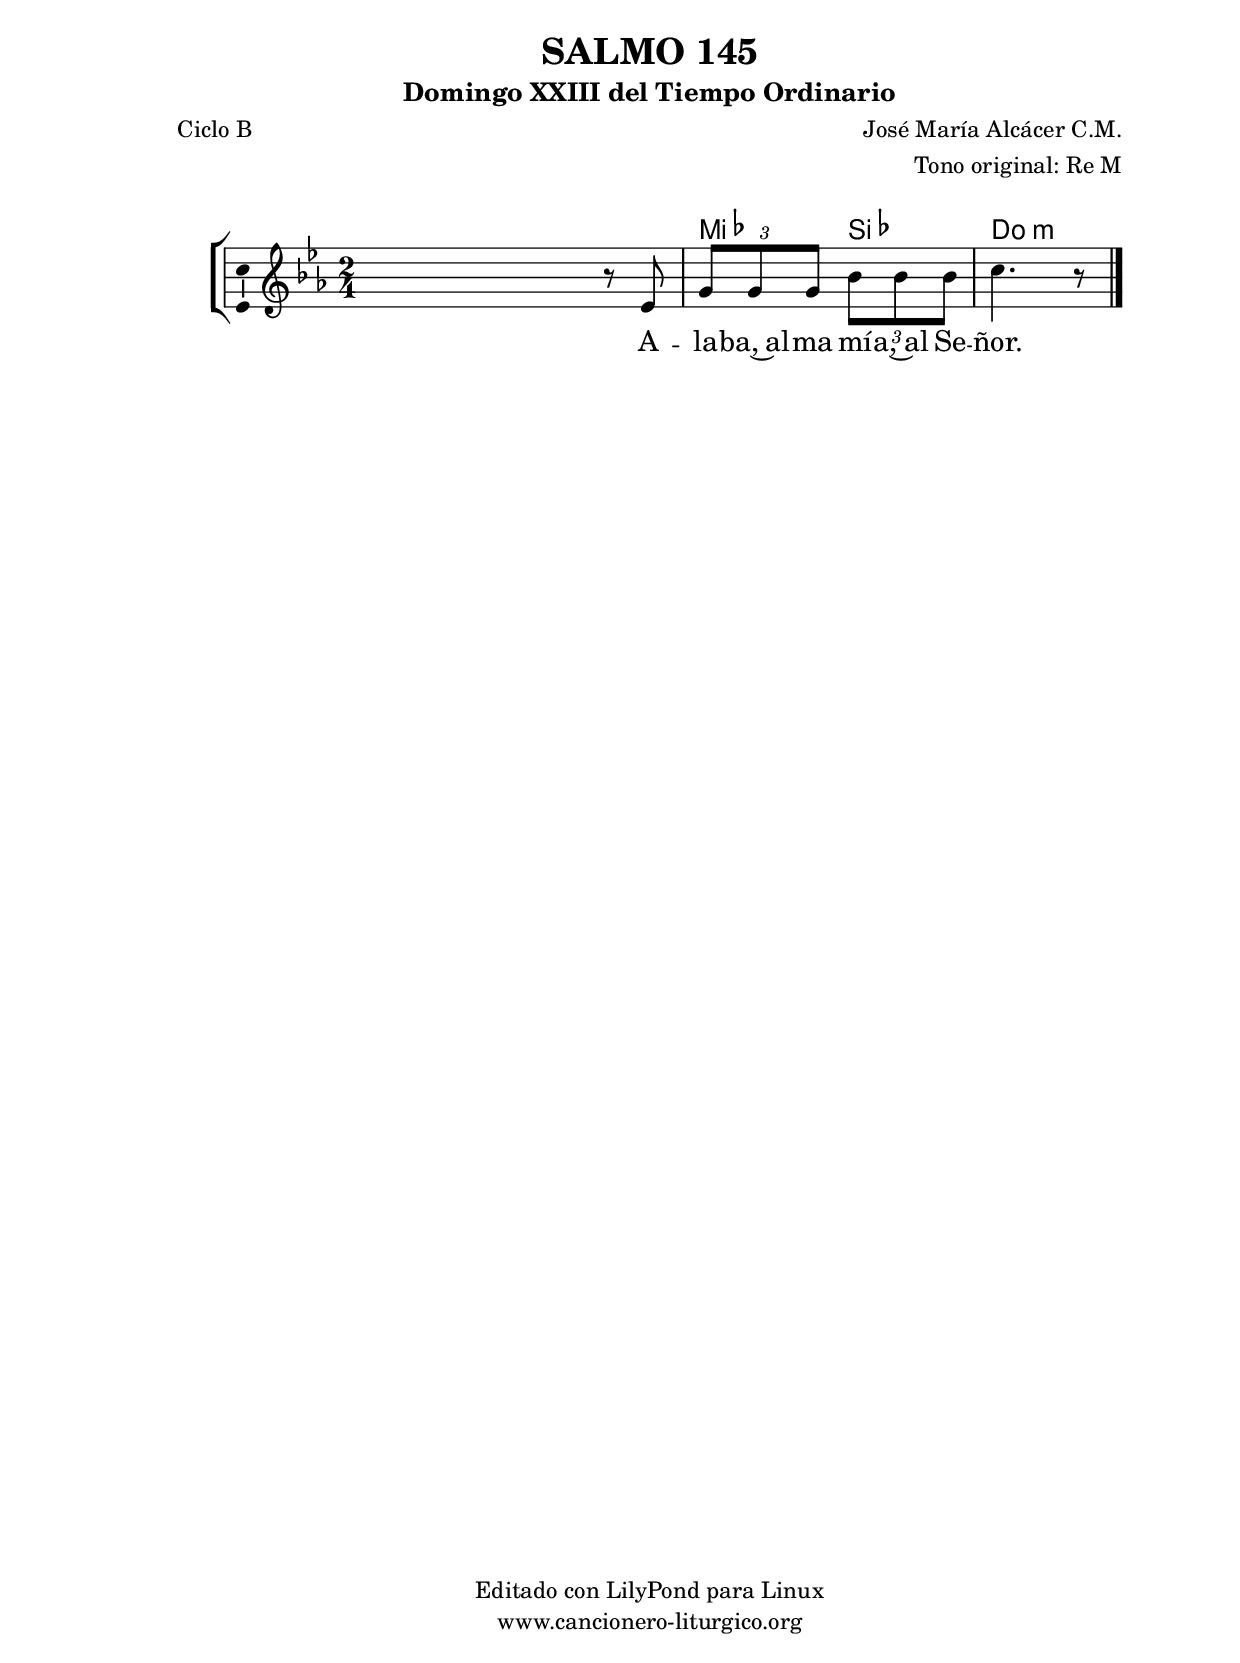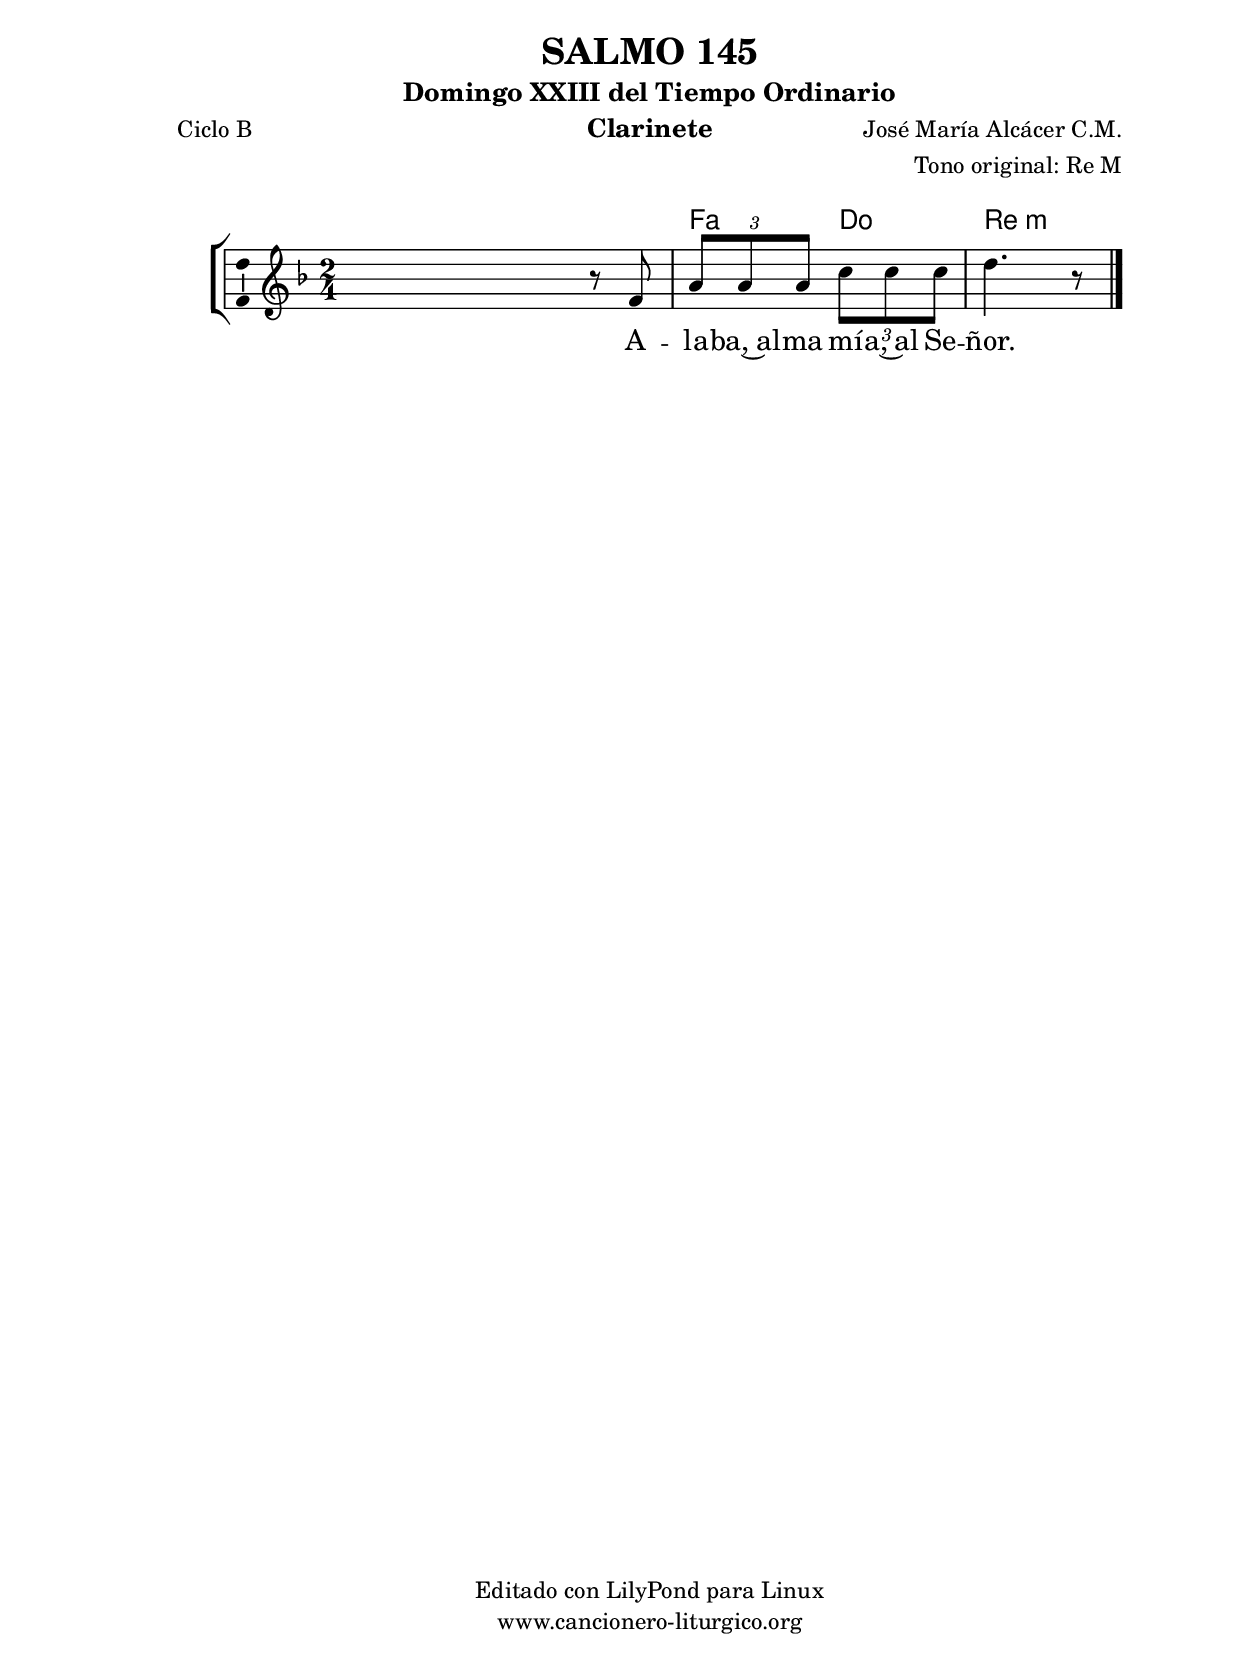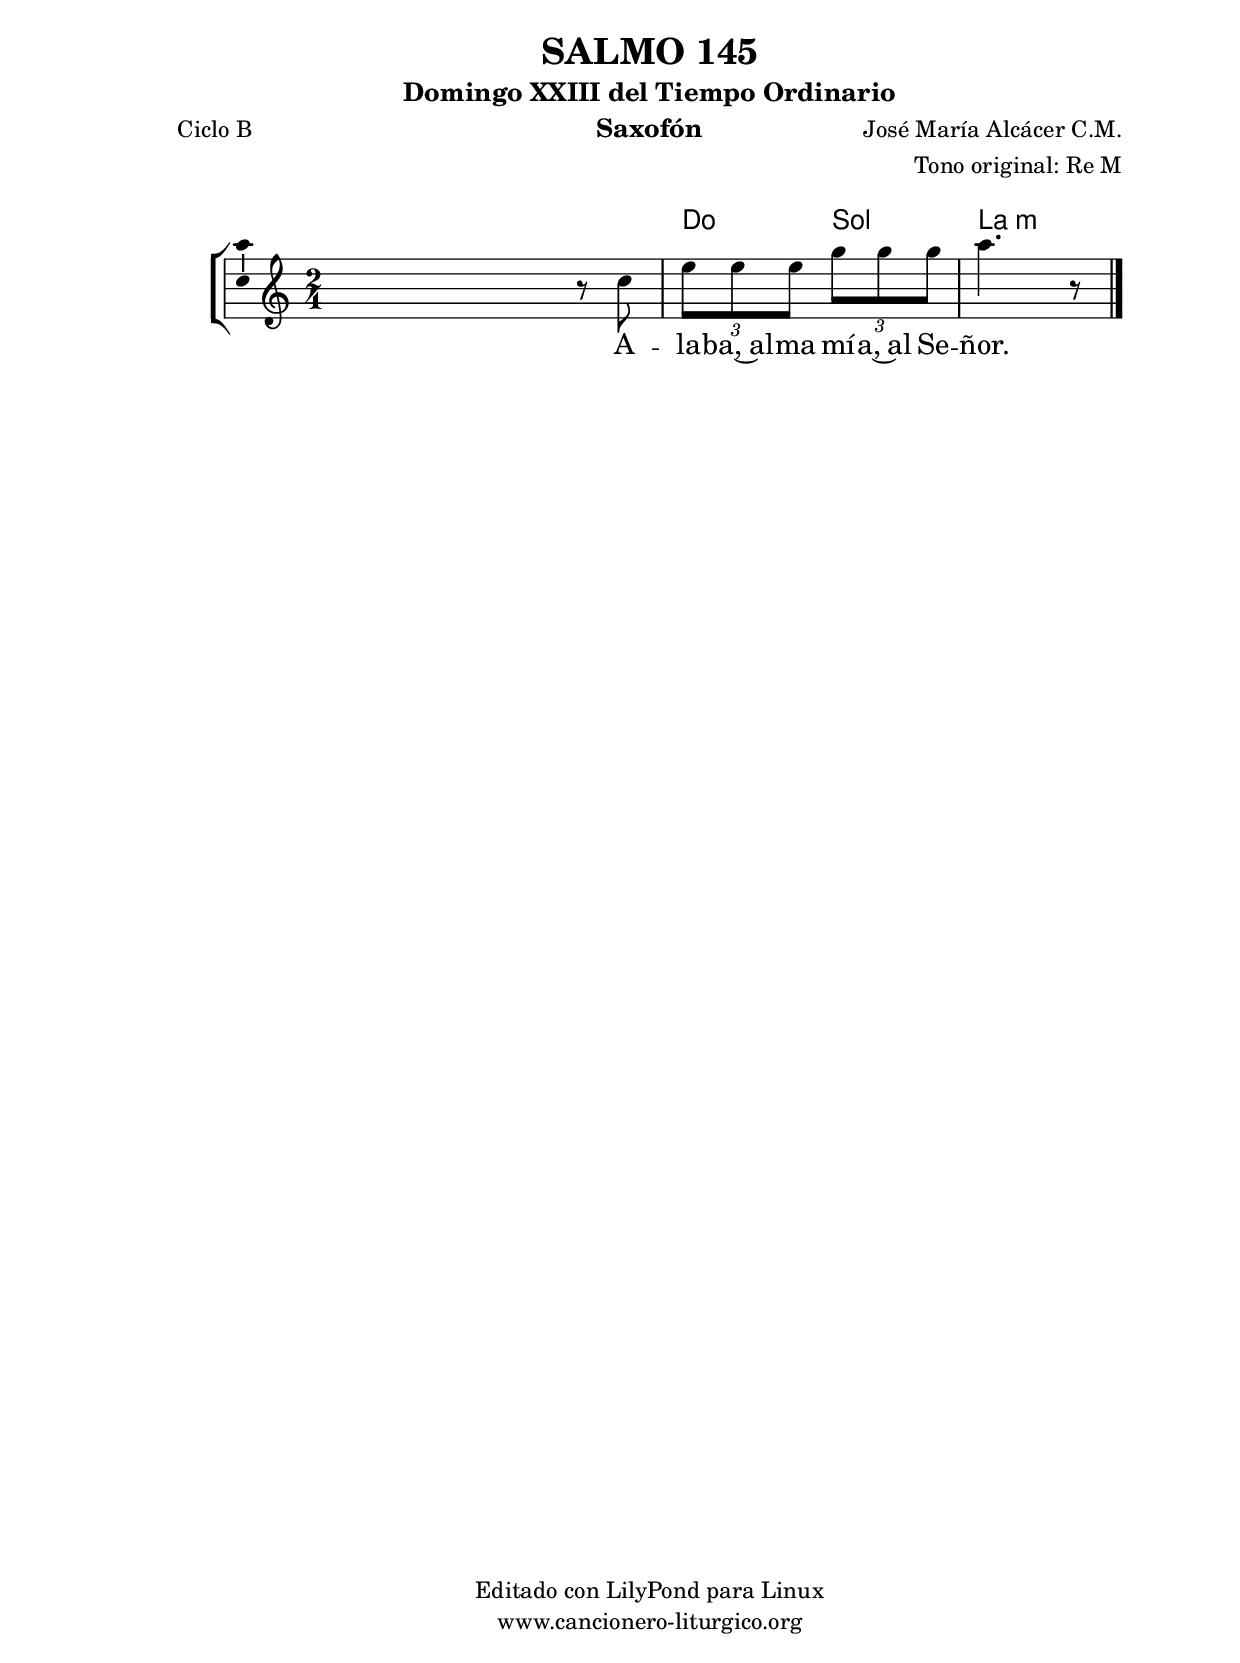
%
%para convertir .midi en .wav:
%timidity filename.midi -Ow -o finename.wav
%
%
%Para convertir de .wav a .mp3:
%lame -h -m j filename.wav
%
%
%para escuchar el midi:
%timidity nombrefichero.midi
%


%versión de lilypond para la que se ha escrito esta partitura:
\version "2.16.0"

	%Tamaño papel
	#(set-default-paper-size "a4")
	%Tamaño partitura
	#(set-global-staff-size 20)
	%No responde al pulsar sobre una nota
	#(ly:set-option 'point-and-click #f)

%parámetros del encabezamiento:
\header {
	title = "SALMO 145"
	subtitle = "Domingo XXIII del Tiempo Ordinario"
	composer = "José María Alcácer C.M."
	poet = "Ciclo B"
	meter = ""
	arranger = "Tono original: Re M"
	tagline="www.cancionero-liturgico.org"
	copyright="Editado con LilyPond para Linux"
	}

%parámetros asociados al papel:
\paper  {
	oddHeaderMarkup = \markup {\fill-line { \on-the-fly #not-first-page \fromproperty #'header:title \on-the-fly #not-first-page \fromproperty #'header:composer }}
	evenHeaderMarkup = \markup {\fill-line { \fromproperty #'header:composer \fromproperty #'header:title }}
	#(set-paper-size "a4")
	print-page-number = ##f
	first-page-number = 1
	print-first-page-number = ##f
%	head-separation = 3.0 \cm
	top-margin = 2.0 \cm
	bottom-margin = 0.5\cm
%%%	bottom-margin = -1.0\cm
	left-margin = 3.0 \cm
	line-width = 16.0 \cm 
	indent = 8\mm
	interscoreline = 2.\mm
	between-system-space = 15\mm
%	para que las partituras no llenen la hoja:
	ragged-bottom = ##t
%	idem para la última hoja:
	ragged-last-bottom = ##f
%	para que las partituras llenen el ancho del papel:
	ragged-last = ##f
	after-title-space = 2.5 \cm
%page-count=1
%system-count=8

	%Flexible Vertical Spacing
%	markup-markup-spacing =
%	#'((basic-distance . 15) (minimum-distance . 15) (padding . 3))
	markup-system-spacing =
	#'((basic-distance . 15) (minimum-distance . 15) (padding . 3))
	system-system-spacing =
	#'((basic-distance . 15) (minimum-distance . 15) (padding . 3))
	score-system-spacing =
	#'((basic-distance . 15) (minimum-distance . 15) (padding . 5))
%	top-system-spacing = % header
%	#'((basic-distance . 8) (minimum-distance . 0) (padding . 3))
%	top-markup-spacing =
%	#'((basic-distance . 20) (minimum-distance . 20) (padding . 3))
	last-bottom-spacing = % footer
	#'((basic-distance . 5) (minimum-distance . 5) (padding . 3))
%	score-markup-spacing =
%	#'((basic-distance . 16) (minimum-distance . 13) (padding . 3))

	}


%parámetros que afectan a toda la partitura:
global =  {
	%clave de sol (G):
	\clef G
	%armadura:
	\transpose d ees
	\key d \major
	\tempo 4=63
	\set Score.tempoHideNote = ##t
	}


acordes = {
	\italianChords
	\chordmode {
	\transpose d ees
{

s2
d4 a b2:m

	}
	}
}

melodia = 
	\transpose d ees
{
	\relative c'{

\time 2/4

s4 r8 d8
\times 2/3 {fis8 fis fis} \times 2/3 {a8 a a}
b4. r8

	\bar "|."
	}
	}


texto = \lyricmode {
A -- la -- ba,~al -- ma mí -- a,~al Se -- ñor.
	}


acordesStaff = \context ChordNames = acordesStaff <<
	\set chordChanges = ##t
	\acordes
	>>


vozStaff = \context Voice = vozStaff
\with {\consists "Ambitus_engraver"}
<<
%	\set Staff.instrumentName = ""
%	\set Staff.shortInstrumentName = ""
%	\set Staff.midiInstrument = #"clarinet"
%	\set Staff.midiInstrument = #"cello"
%	\set Staff.midiInstrument = #"flute"
	\set Staff.midiInstrument = #"electric guitar (jazz)"
%	\set Staff.midiInstrument = #"english horn"
%	\set Staff.midiInstrument = #"violin"
%	\set Staff.midiInstrument = #"glockenspiel"
	\set Staff.midiMinimumVolume = #0.7
	\set Staff.midiMaximumVolume = #0.9
	\global
	\melodia
	>>


textoStaff = \context Lyrics = textoStaff <<
	\lyricsto vozStaff \texto
	>>

\book {
	\score {
		\context ChoirStaff {
			\override StaffGroup.SystemStartBracket #'collapse-height = #1
			\override Score.SystemStartBar #'collapse-height = #1
			<<
			\acordesStaff
			\vozStaff
			\textoStaff
			>>
			}
		\layout {
	    		\context {
				\Lyrics
				\override LyricText #'font-size = #2
				}
	   		 \context {
				\Score
				%fontSize = #3
				\override StaffSymbol #'staff-space = #(magstep +3)
				%\override Beam #'thickness = #0.55
				%\override SpacingSpanner #'spacing-increment = #1.0
				%\override Slur #'height-limit = #1.5
				}
			}
		}
	\score {
		\unfoldRepeats
		\context ChoirStaff {
			<<
			\acordesStaff
			\vozStaff
			>>
			}
		\midi {
	  		\context {
	  			\Score
				tempoWholesPerMinute = #(ly:make-moment 70 4)
				}
			}
		}
	}

%Partitura para clarinete
#(define output-suffix "C")
\book {
	\header{
		instrument = "Clarinete"
		}
	\score {
		\context ChoirStaff {
			\override StaffGroup.SystemStartBracket #'collapse-height = #1
			\override Score.SystemStartBar #'collapse-height = #1
\transpose c d
			<<
			\acordesStaff
			\vozStaff
			\textoStaff
			>>
			}
		\layout {
	    		\context {
				\Lyrics
				\override LyricText #'font-size = #2
				}
	   		 \context {
				\Score
				%fontSize = #3
				\override StaffSymbol #'staff-space = #(magstep +3)
				%\override Beam #'thickness = #0.55
				%\override SpacingSpanner #'spacing-increment = #1.0
				%\override Slur #'height-limit = #1.5
				}
			}
		}
	}

%Partitura para saxofón
#(define output-suffix "S")
\book {
	\header{
		instrument = "Saxofón"
		}
	\score {
		\context ChoirStaff {
			\override StaffGroup.SystemStartBracket #'collapse-height = #1
			\override Score.SystemStartBar #'collapse-height = #1
\transpose c a
			<<
			\acordesStaff
			\vozStaff
			\textoStaff
			>>
			}
		\layout {
	    		\context {
				\Lyrics
				\override LyricText #'font-size = #2
				}
	   		 \context {
				\Score
				%fontSize = #3
				\override StaffSymbol #'staff-space = #(magstep +3)
				%\override Beam #'thickness = #0.55
				%\override SpacingSpanner #'spacing-increment = #1.0
				%\override Slur #'height-limit = #1.5
				}
			}
		}
	}

